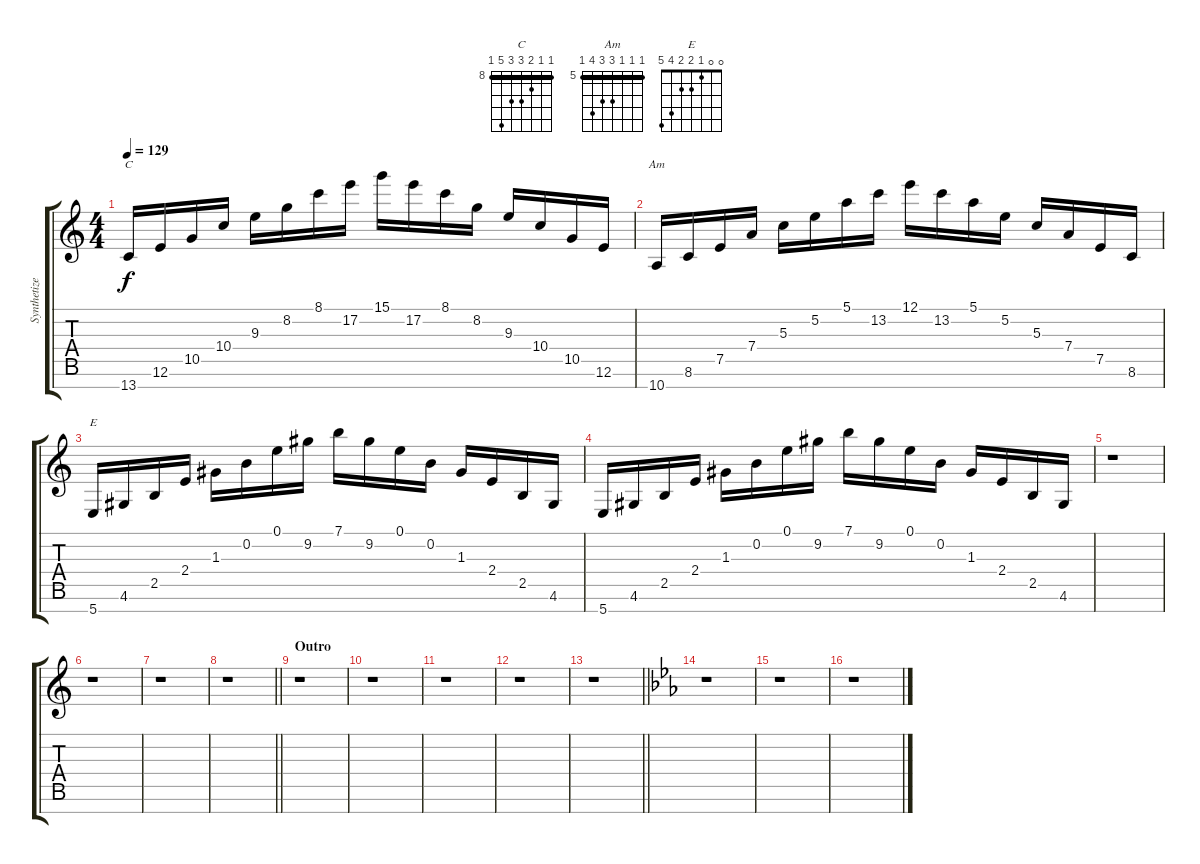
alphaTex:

\track ("Synthetizer" "Synthetize") {instrument stringensemble1}
\staff {score tabs}
\tuning (E5 B4 G4 D4 A3 E3 B2) {hide}
\chord ("C" 8 8 9 10 10 12 8) {firstfret 8 barre 8}
\chord ("Am" 5 5 5 7 7 8 5) {firstfret 5 barre 5}
\chord ("E" 0 0 1 2 2 4 5)
\ts (4 4)
\tempo 129
\clef g2
\ks c
13.7.16{ch "C" dy f} 12.6.16 10.5.16 10.4.16 9.3.16 8.2.16 8.1.16 17.2.16 15.1.16 17.2.16 8.1.16 8.2.16 9.3.16 10.4.16 10.5.16 12.6.16 |
10.7.16{ch "Am"} 8.6.16 7.5.16 7.4.16 5.3.16 5.2.16 5.1.16 13.2.16 12.1.16 13.2.16 5.1.16 5.2.16 5.3.16 7.4.16 7.5.16 8.6.16 |
5.7.16{ch "E"} 4.6.16 2.5.16 2.4.16 1.3.16 0.2.16 0.1.16 9.2.16 7.1.16 9.2.16 0.1.16 0.2.16 1.3.16 2.4.16 2.5.16 4.6.16 |
5.7.16 4.6.16 2.5.16 2.4.16 1.3.16 0.2.16 0.1.16 9.2.16 7.1.16 9.2.16 0.1.16 0.2.16 1.3.16 2.4.16 2.5.16 4.6.16 |
r.1 |
r.1 |
r.1 |
\barLineRight lightlight
r.1 |
\section ("" "Outro")
r.1 |
r.1 |
r.1 |
r.1 |
\barLineRight lightlight
r.1 |
\ks eb
r.1 |
r.1 |
r.1
